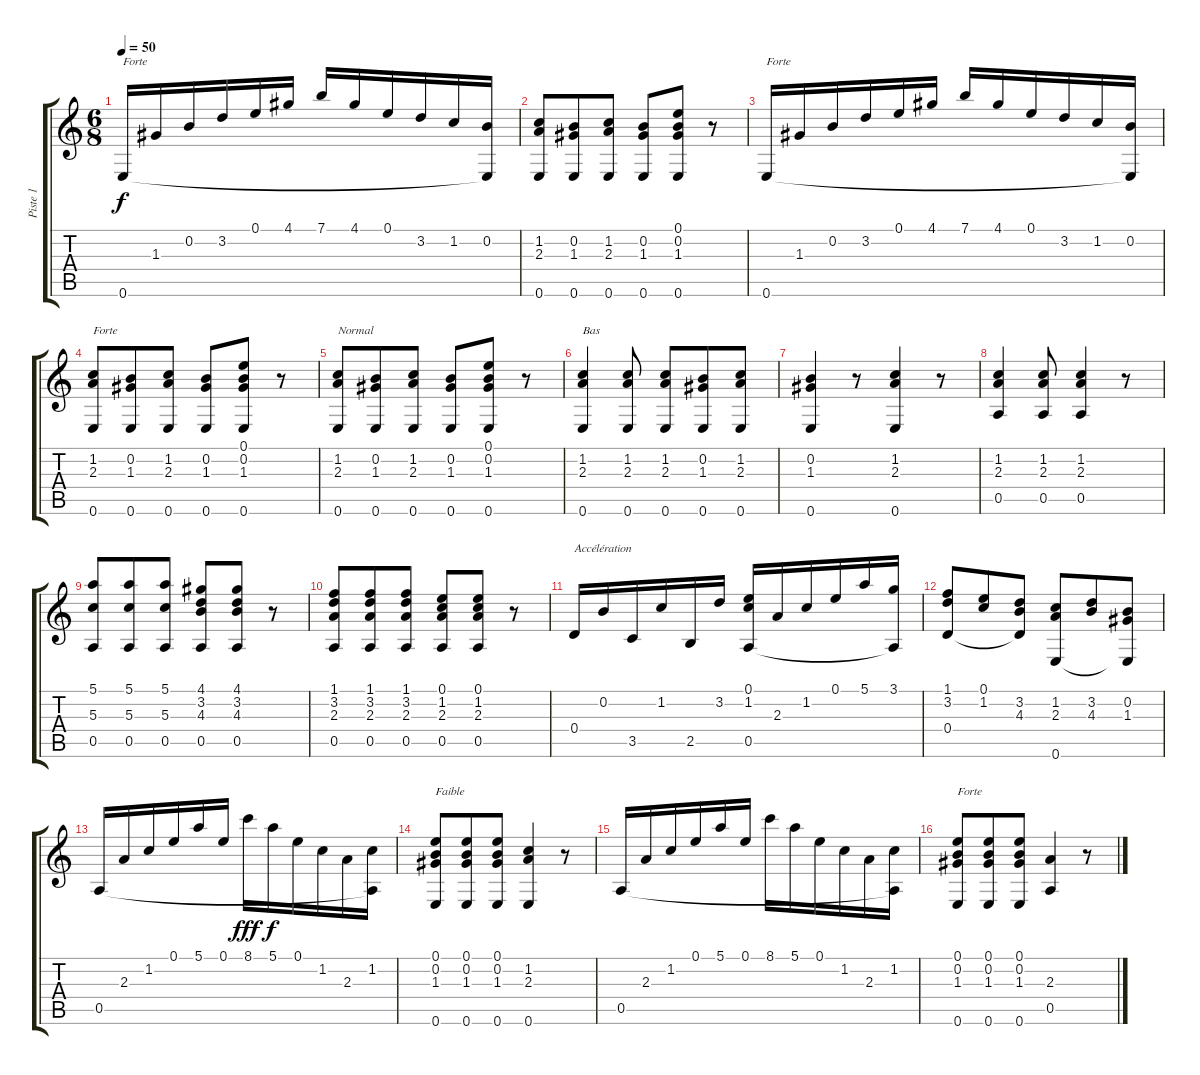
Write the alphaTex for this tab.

\track ("Piste 1" "Piste 1") {instrument acousticguitarnylon}
\staff {score tabs}
\tuning (E4 B3 G3 D3 A2 E2) {hide}
\ts (6 8)
\tempo 50
\clef g2
\ks c
0.6.16{txt "Forte" dy f} 1.3.16 0.2.16 3.2.16 0.1.16 4.1.16 7.1.16 4.1.16 0.1.16 3.2.16 1.2.16 (0.2 0.6{t}).16 |
(1.2 2.3 0.6).8 (0.2 1.3 0.6).8 (1.2 2.3 0.6).8 (0.2 1.3 0.6).8 (0.1 0.2 1.3 0.6).8 r.8 |
0.6.16{txt "Forte"} 1.3.16 0.2.16 3.2.16 0.1.16 4.1.16 7.1.16 4.1.16 0.1.16 3.2.16 1.2.16 (0.2 0.6{t}).16 |
(1.2 2.3 0.6).8{txt "Forte"} (0.2 1.3 0.6).8 (1.2 2.3 0.6).8 (0.2 1.3 0.6).8 (0.1 0.2 1.3 0.6).8 r.8 |
(1.2 2.3 0.6).8{txt "Normal"} (0.2 1.3 0.6).8 (1.2 2.3 0.6).8 (0.2 1.3 0.6).8 (0.1 0.2 1.3 0.6).8 r.8 |
(1.2 2.3 0.6).4{txt "Bas"} (1.2 2.3 0.6).8 (1.2 2.3 0.6).8 (0.2 1.3 0.6).8 (1.2 2.3 0.6).8 |
(0.2 1.3 0.6).4 r.8 (1.2 2.3 0.6).4 r.8 |
(1.2 2.3 0.5).4 (1.2 2.3 0.5).8 (1.2 2.3 0.5).4 r.8 |
(5.1 5.3 0.5).8 (5.1 5.3 0.5).8 (5.1 5.3 0.5).8 (4.1 3.2 4.3 0.5).8 (4.1 3.2 4.3 0.5).8 r.8 |
(1.1 3.2 2.3 0.5).8 (1.1 3.2 2.3 0.5).8 (1.1 3.2 2.3 0.5).8 (0.1 1.2 2.3 0.5).8 (0.1 1.2 2.3 0.5).8 r.8 |
0.4.16{txt "Accélération"} 0.2.16 3.5.16 1.2.16 2.5.16 3.2.16 (0.1 1.2 0.5).16 2.3.16 1.2.16 0.1.16 5.1.16 (3.1 0.5{t}).16 |
(1.1 3.2 0.4).8 (0.1 1.2).8 (3.2 4.3 0.4{t}).8 (1.2 2.3 0.6).8 (3.2 4.3).8 (0.2 1.3 0.6{t}).8 |
0.5.16 2.3.16 1.2.16 0.1.16 5.1.16 0.1.16 8.1.16{dy fff} 5.1.16{dy f} 0.1.16 1.2.16 2.3.16 (1.2 0.5{t}).16 |
(0.1 0.2 1.3 0.6).8{txt "Faible"} (0.1 0.2 1.3 0.6).8 (0.1 0.2 1.3 0.6).8 (1.2 2.3 0.6).4 r.8 |
0.5.16 2.3.16 1.2.16 0.1.16 5.1.16 0.1.16 8.1.16 5.1.16 0.1.16 1.2.16 2.3.16 (1.2 0.5{t}).16 |
(0.1 0.2 1.3 0.6).8{txt "Forte"} (0.1 0.2 1.3 0.6).8 (0.1 0.2 1.3 0.6).8 (2.3 0.5).4 r.8
